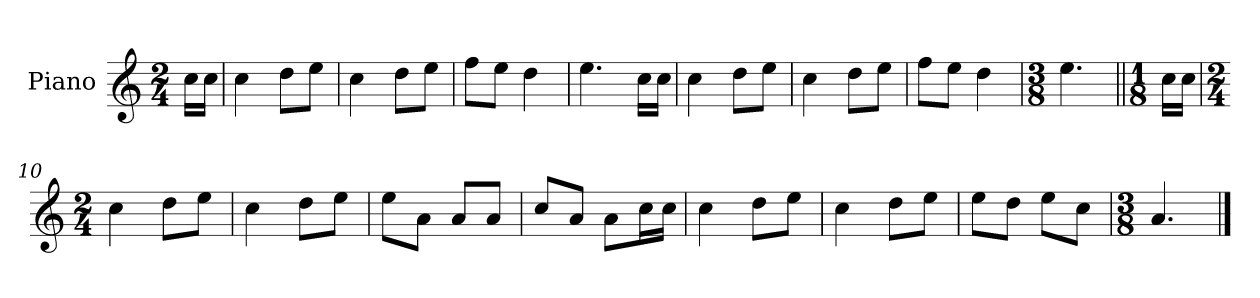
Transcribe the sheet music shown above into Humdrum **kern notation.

**kern
*part1
*staff1
*I"Piano
*I'Pno.
*clefG2
*k[]
*M2/4
=
16cc\LL
16cc\JJ
=1
4cc\
8dd\L
8ee\J
=2
4cc\
8dd\L
8ee\J
=3
8ff\L
8ee\J
4dd\
=4
4.ee\
16cc\LL
16cc\JJ
=5
4cc\
8dd\L
8ee\J
=6
4cc\
8dd\L
8ee\J
=7
8ff\L
8ee\J
4dd\
=8
*M3/8
4.ee\
=9||
*M1/8
16cc\LL
16cc\JJ
=10
*M2/4
4cc\
8dd\L
8ee\J
!!LO:LB:g=z
=11
4cc\
8dd\L
8ee\J
=12
8ee\L
8a\J
8a/L
8a/J
=13
8cc/L
8a/J
8a\L
16cc\L
16cc\JJ
=14
4cc\
8dd\L
8ee\J
=15
4cc\
8dd\L
8ee\J
=16
8ee\L
8dd\J
8ee\L
8cc\J
=17
*M3/8
4.a/
==
*-
